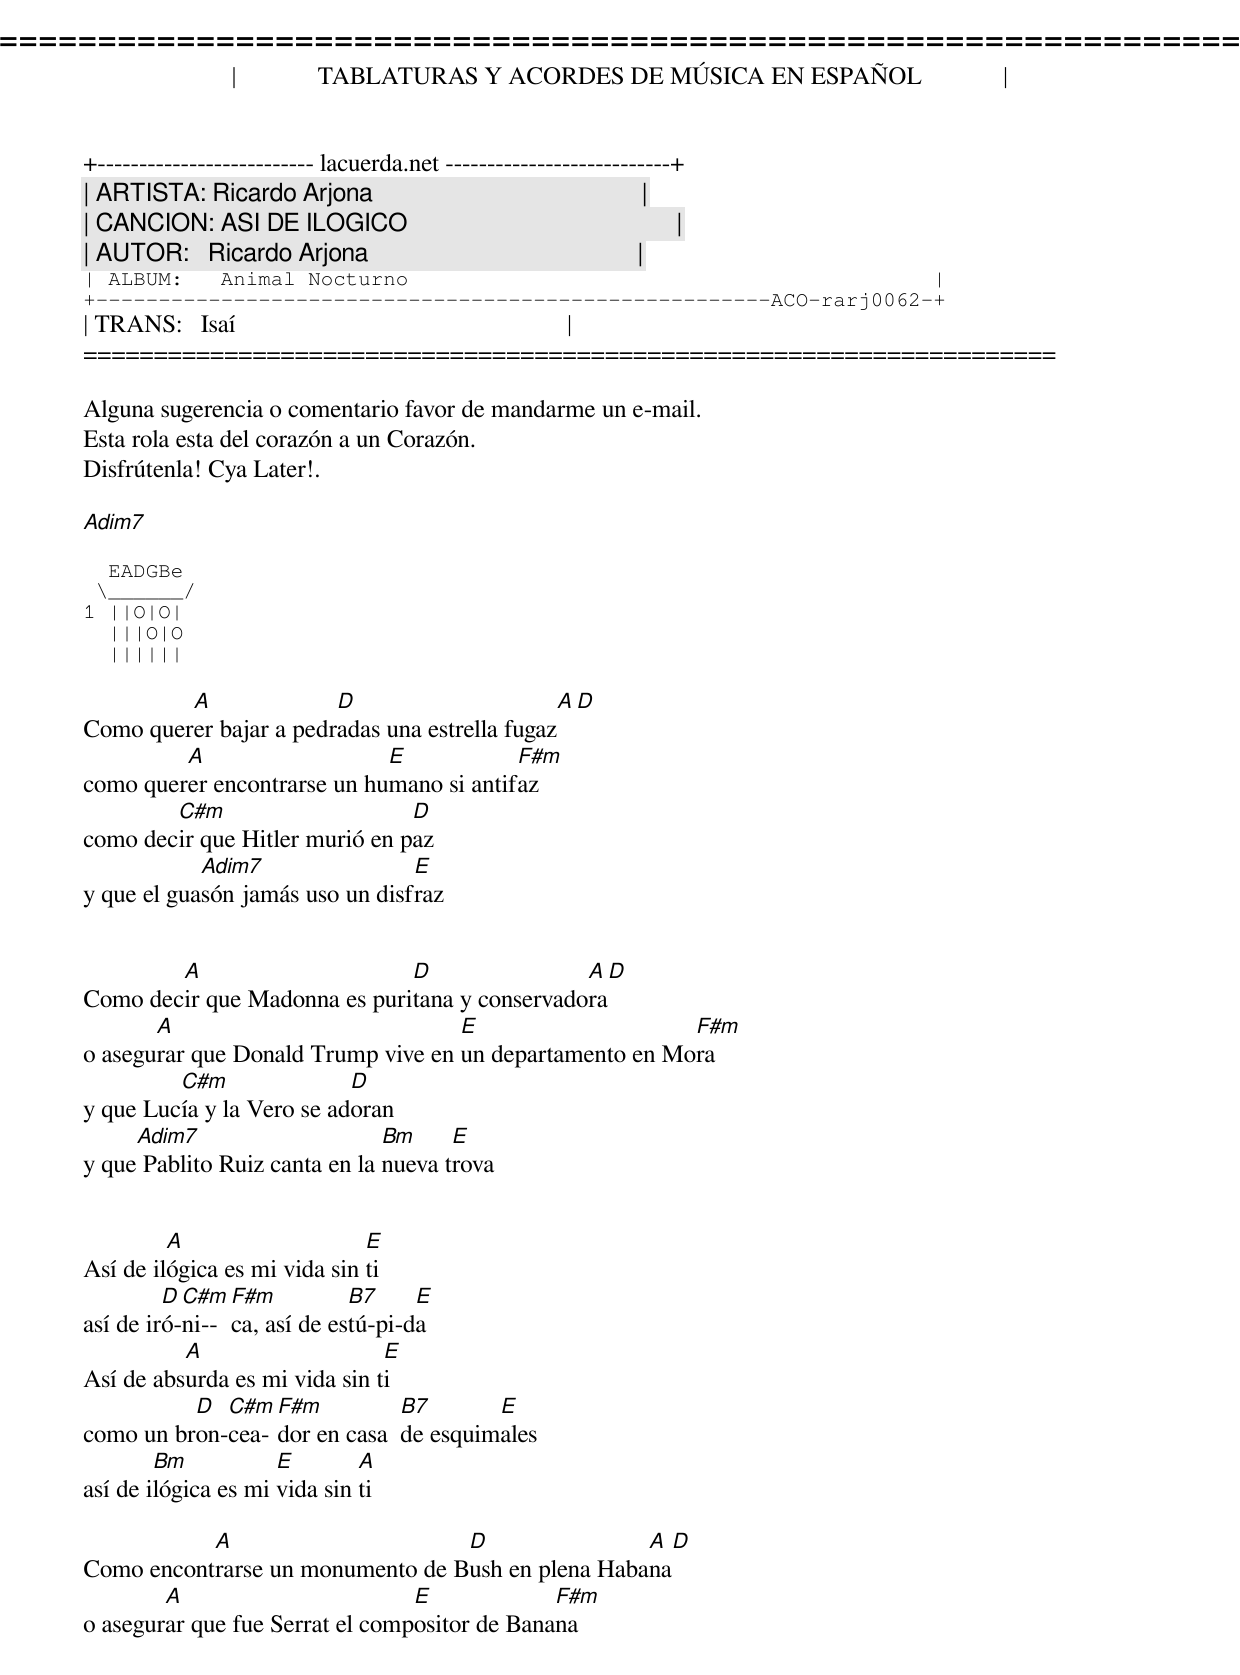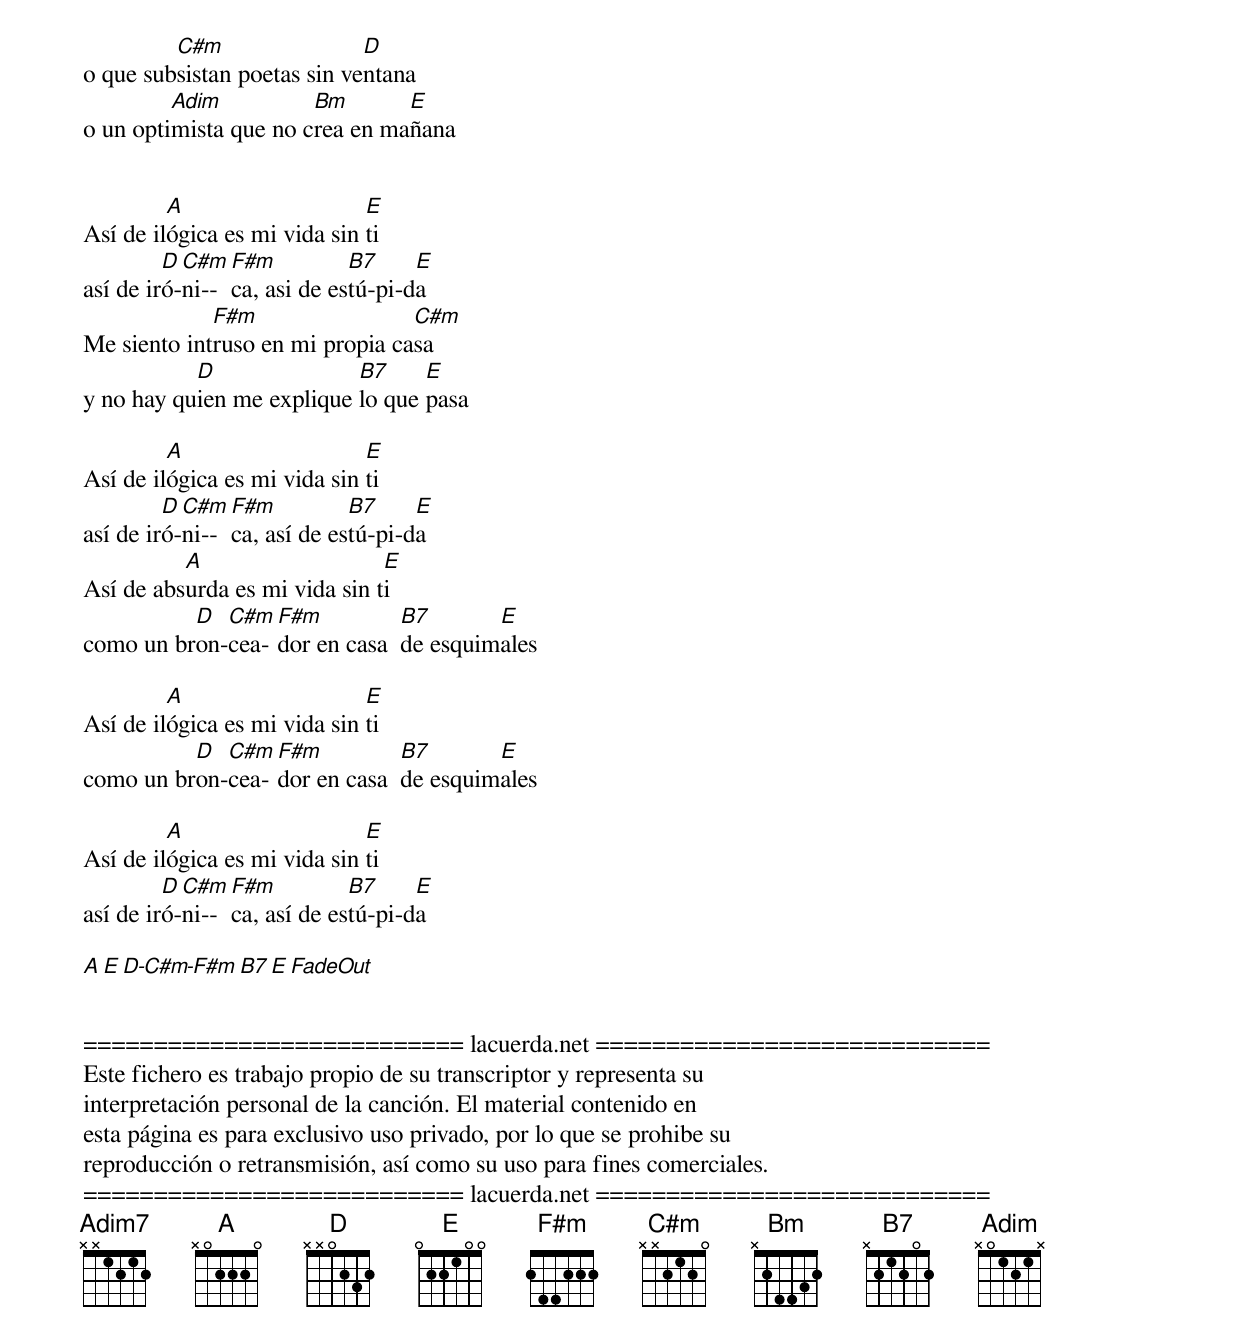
=====================================================================
|             TABLATURAS Y ACORDES DE MÚSICA EN ESPAÑOL             |
+-------------------------- lacuerda.net ---------------------------+
| ARTISTA: Ricardo Arjona                                           |
| CANCION: ASI DE ILOGICO                                           |
| AUTOR:   Ricardo Arjona                                           |
| ALBUM:   Animal Nocturno                                          |
+------------------------------------------------------ACO-rarj0062-+
| TRANS:   Isaí                                                     |
=====================================================================

Alguna sugerencia o comentario favor de mandarme un e-mail.
Esta rola esta del corazón a un Corazón.
Disfrútenla! Cya Later!.

Adim7

  EADGBe
 \______/
1 ||O|O|
  |||O|O
  ||||||

         A              D                      A  D
Como querer bajar a pedradas una estrella fugaz
         A                   E            F#m
como querer encontrarse un humano si antifaz
        C#m                     D
como decir que Hitler murió en paz
            Adim7                E
y que el guasón jamás uso un disfraz


        A                     D                A   D
Como decir que Madonna es puritana y conservadora
       A                            E                    F#m
o asegurar que Donald Trump vive en un departamento en Mora
         C#m               D
y que Lucía y la Vero se adoran
     Adim7                     Bm     E
y que Pablito Ruiz canta en la nueva trova


         A                    E
Así de ilógica es mi vida sin ti
         D C#m F#m          B7     E
así de iró-ni--ca, así de estú-pi-da
          A                    E
Así de absurda es mi vida sin ti
          D  C#m F#m          B7       E
como un bron-cea-dor en casa  de esquimales
        Bm           E        A
así de ilógica es mi vida sin ti

           A                      D                A   D
Como encontrarse un monumento de Bush en plena Habana
        A                        E             F#m
o asegurar que fue Serrat el compositor de Banana
         C#m                 D
o que subsistan poetas sin ventana
         Adim          Bm       E
o un optimista que no crea en mañana


         A                    E
Así de ilógica es mi vida sin ti
         D C#m F#m          B7     E
así de iró-ni--ca, asi de estú-pi-da
             F#m                 C#m
Me siento intruso en mi propia casa
           D               B7     E
y no hay quien me explique lo que pasa

         A                    E
Así de ilógica es mi vida sin ti
         D C#m F#m          B7     E
así de iró-ni--ca, así de estú-pi-da
          A                    E
Así de absurda es mi vida sin ti
          D  C#m F#m          B7       E
como un bron-cea-dor en casa  de esquimales

         A                    E
Así de ilógica es mi vida sin ti
          D  C#m F#m          B7       E
como un bron-cea-dor en casa  de esquimales

         A                    E
Así de ilógica es mi vida sin ti
         D C#m F#m          B7     E
así de iró-ni--ca, así de estú-pi-da

A E D-C#m-F#m B7 E  FadeOut


=========================== lacuerda.net ============================
Este fichero es trabajo propio de su transcriptor y representa su
interpretación personal de la canción. El material contenido en
esta página es para exclusivo uso privado, por lo que se prohibe su
reproducción o retransmisión, así como su uso para fines comerciales.
=========================== lacuerda.net ============================
